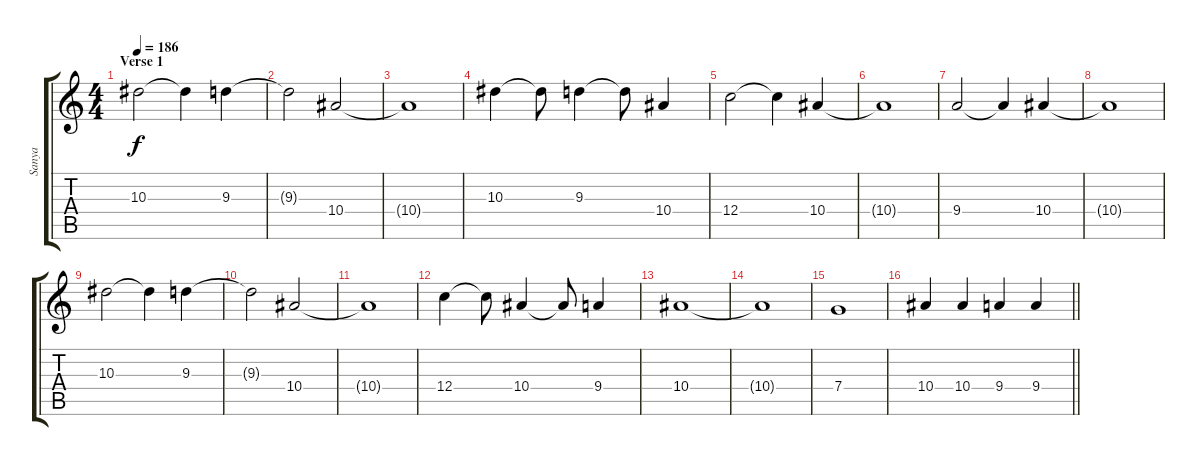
\track ("Sanya" "Sanya") {instrument overdrivenguitar}
\staff {score tabs}
\tuning (D4 A3 F3 C3 G2 C2) {hide}
\ts (4 4)
\section ("" "Verse 1")
\tempo 186
\clef g2
\ks c
10.3.2{dy f} 10.3{t}.4 9.3.4 |
9.3{t}.2 10.4.2 |
10.4{t}.1 |
10.3.4 10.3{t}.8 9.3.4 9.3{t}.8 10.4.4 |
12.4.2 12.4{t}.4 10.4.4 |
10.4{t}.1 |
9.4.2 9.4{t}.4 10.4.4 |
10.4{t}.1 |
10.3.2 10.3{t}.4 9.3.4 |
9.3{t}.2 10.4.2 |
10.4{t}.1 |
12.4.4 12.4{t}.8 10.4.4 10.4{t}.8 9.4.4 |
10.4.1 |
10.4{t}.1 |
7.4.1 |
\barLineRight lightlight
10.4.4 10.4.4 9.4.4 9.4.4
